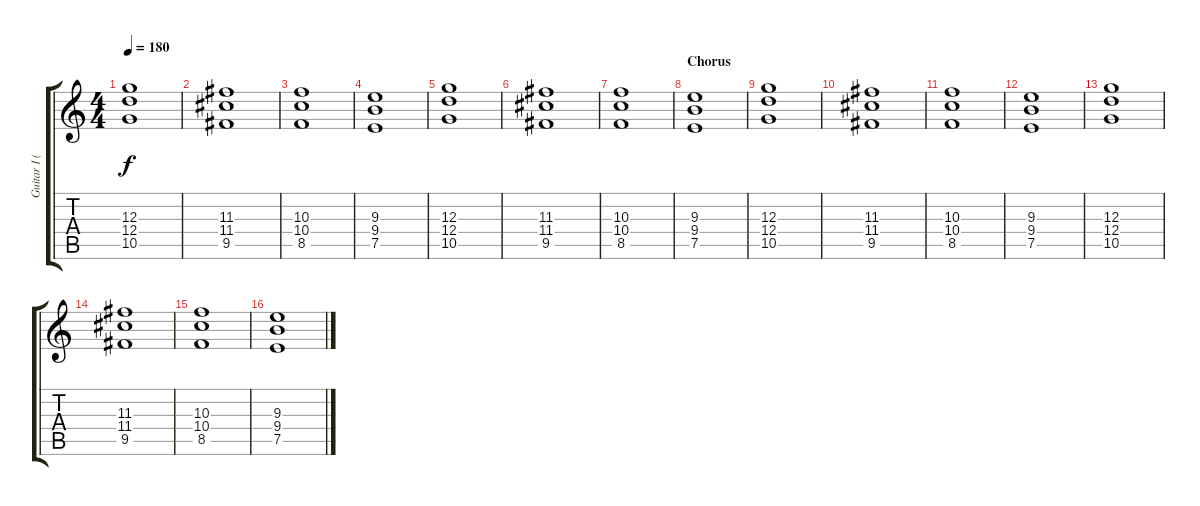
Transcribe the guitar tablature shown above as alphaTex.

\track ("Guitar I (Kuzya)" "Guitar I (") {instrument distortionguitar}
\staff {score tabs}
\tuning (E4 B3 G3 D3 A2 E2) {hide}
\ts (4 4)
\tempo 180
\clef g2
\ks c
(12.3 12.4 10.5).1{dy f} |
(11.3 11.4 9.5).1 |
(10.3 10.4 8.5).1 |
(9.3 9.4 7.5).1 |
(12.3 12.4 10.5).1 |
(11.3 11.4 9.5).1 |
(10.3 10.4 8.5).1 |
\section ("" "Chorus")
(9.3 9.4 7.5).1 |
(12.3 12.4 10.5).1 |
(11.3 11.4 9.5).1 |
(10.3 10.4 8.5).1 |
(9.3 9.4 7.5).1 |
(12.3 12.4 10.5).1 |
(11.3 11.4 9.5).1 |
(10.3 10.4 8.5).1 |
(9.3 9.4 7.5).1
